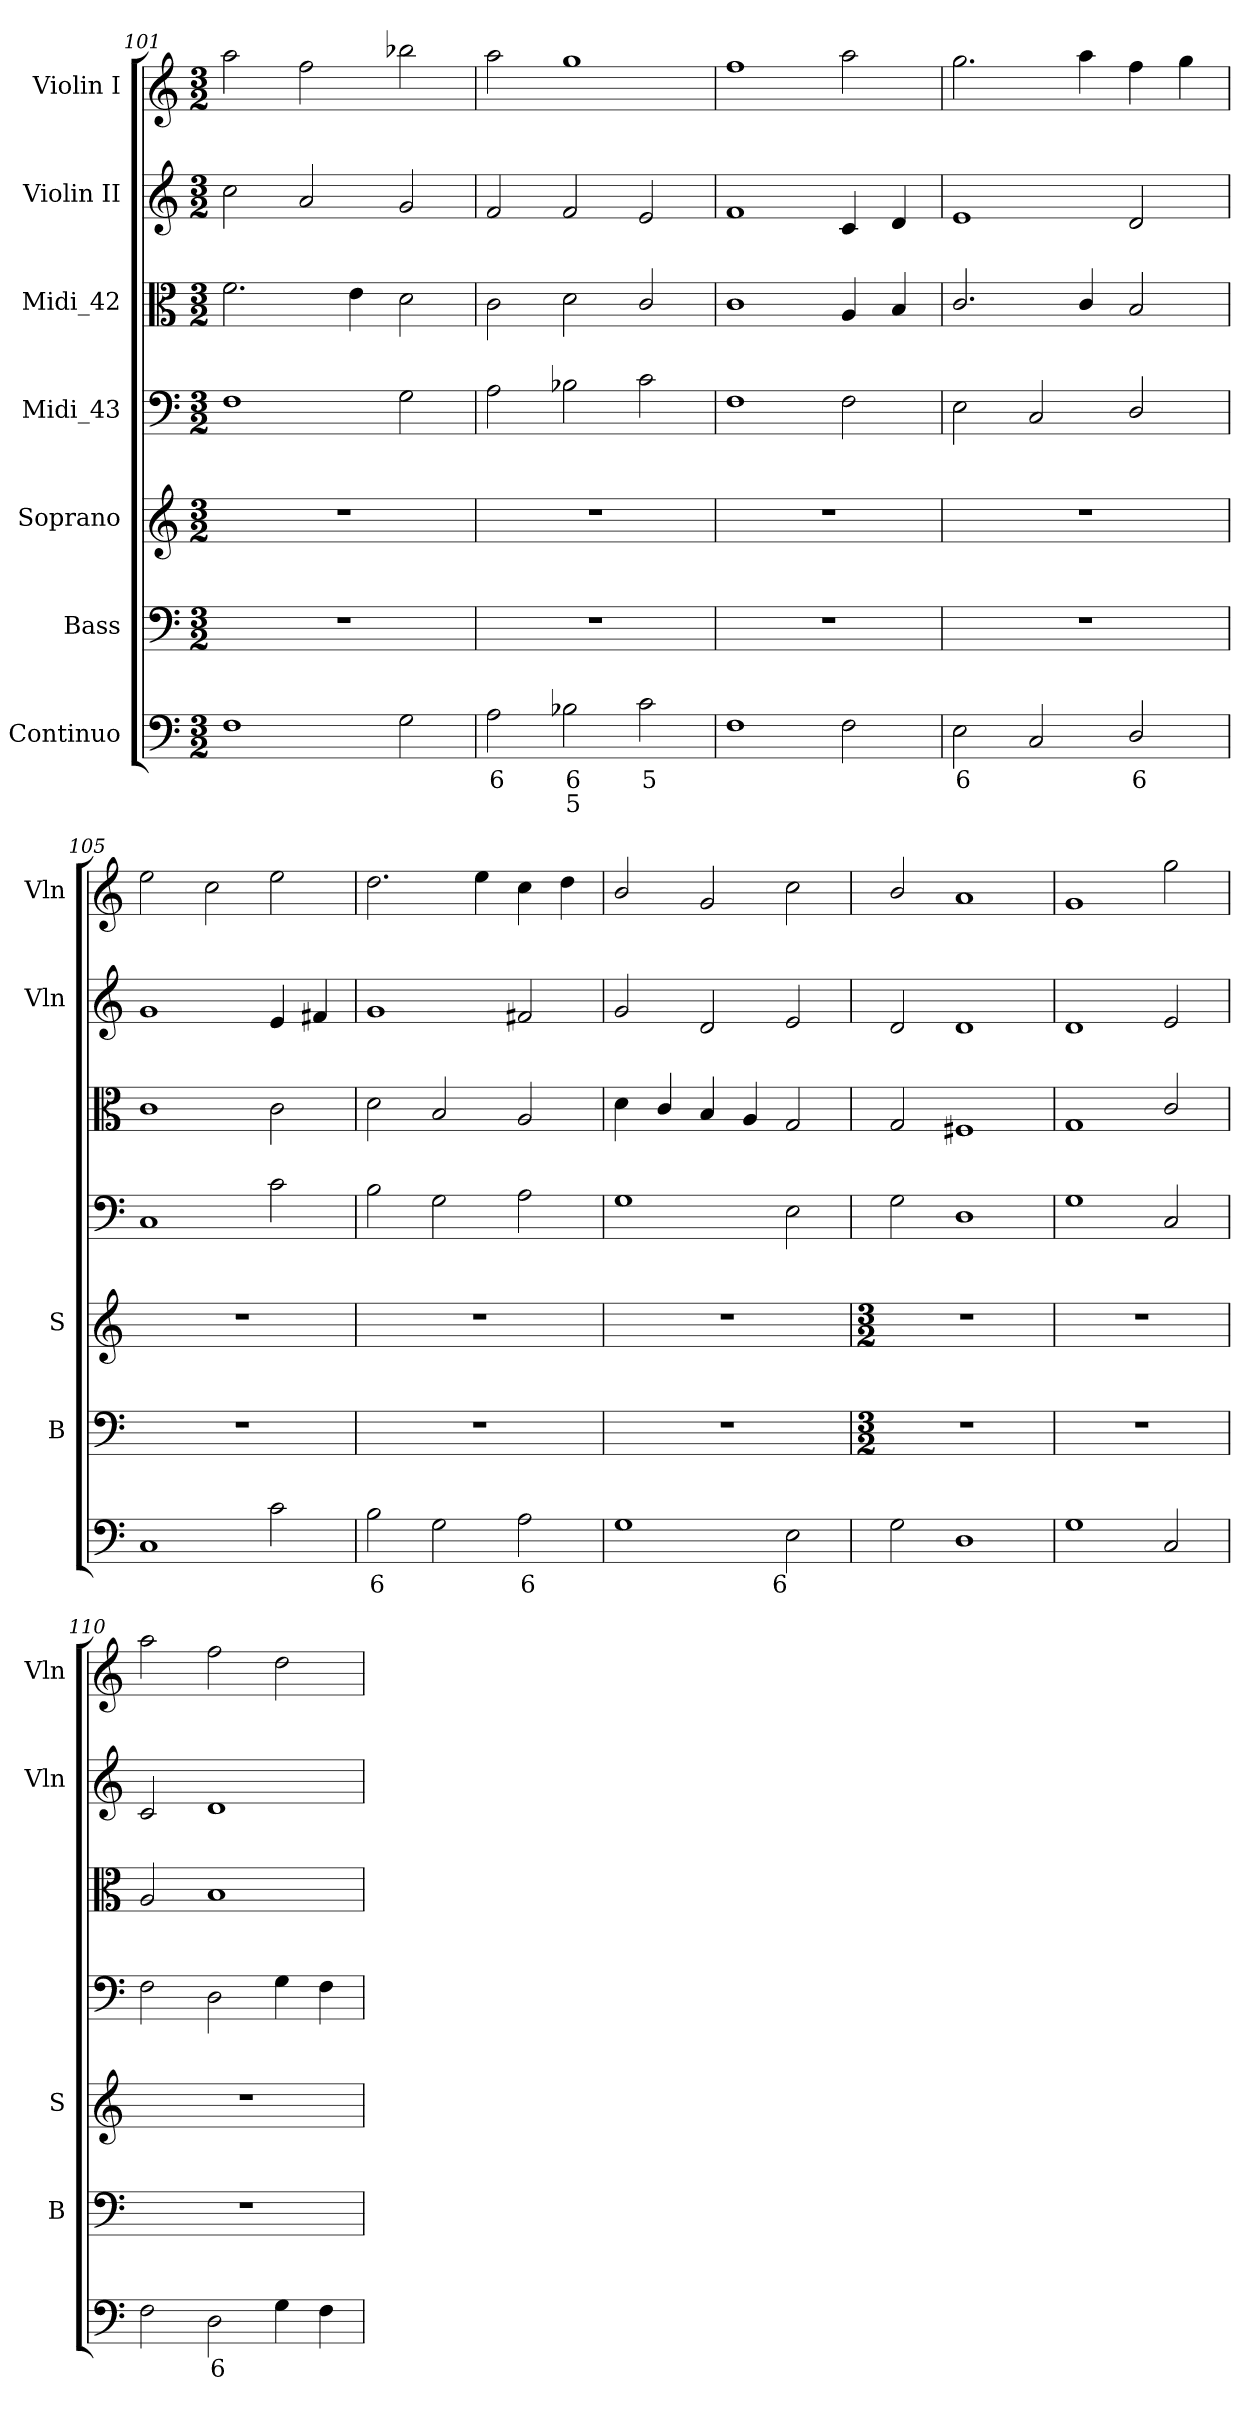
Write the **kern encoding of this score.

**kern	**text	**text	**kern	**kern	**kern	**kern	**kern	**kern
*part7	*part7	*part7	*part6	*part5	*part4	*part3	*part2	*part1
*staff7	*staff7	*staff7	*staff6	*staff5	*staff4	*staff3	*staff2	*staff1
*I"Continuo	*	*	*I"Bass	*I"Soprano	*I"Midi_43	*I"Midi_42	*I"Violin II	*I"Violin I
*	*	*	*I'B	*I'S	*	*	*I'Vln	*I'Vln
*clefF4	*	*	*clefF4	*clefG2	*clefF4	*clefC3	*clefG2	*clefG2
*k[]	*	*	*k[]	*k[]	*k[]	*k[]	*k[]	*k[]
*M3/2	*	*	*M3/2	*M3/2	*M3/2	*M3/2	*M3/2	*M3/2
=101	=101	=101	=101	=101	=101	=101	=101	=101
1F	.	.	1.r	1.r	1F	2.f\	2cc\	2aa\
.	.	.	.	.	.	.	2a/	2ff\
.	.	.	.	.	.	4e\	.	.
2G\	.	.	.	.	2G\	2d\	2g/	2bb-X\
=102	=102	=102	=102	=102	=102	=102	=102	=102
!	!LO:LY:b	!	!	!	!	!	!	!
2A\	6	.	1.r	1.r	2A\	2c\	2f/	2aa\
!	!LO:LY:b	!LO:LY:b	!	!	!	!	!	!
2B-X\	6	5	.	.	2B-X\	2d\	2f/	1gg
!	!LO:LY:b	!	!	!	!	!	!	!
2c\	5	.	.	.	2c\	2c/	2e/	.
=103	=103	=103	=103	=103	=103	=103	=103	=103
1F	.	.	1.r	1.r	1F	1c	1f	1ff
2F\	.	.	.	.	2F\	4A/	4c/	2aa\
.	.	.	.	.	.	4B/	4d/	.
=104	=104	=104	=104	=104	=104	=104	=104	=104
!	!LO:LY:b	!	!	!	!	!	!	!
2E\	6	.	1.r	1.r	2E\	2.c/	1e	2.gg\
2C/	.	.	.	.	2C/	.	.	.
.	.	.	.	.	.	4c/	.	4aa\
!	!LO:LY:b	!	!	!	!	!	!	!
2D/	6	.	.	.	2D/	2B/	2d/	4ff\
.	.	.	.	.	.	.	.	4gg\
=105	=105	=105	=105	=105	=105	=105	=105	=105
1C	.	.	1.r	1.r	1C	1c	1g	2ee\
.	.	.	.	.	.	.	.	2cc\
2c\	.	.	.	.	2c\	2c\	4e/	2ee\
.	.	.	.	.	.	.	4f#X/	.
=106	=106	=106	=106	=106	=106	=106	=106	=106
!	!LO:LY:b	!	!	!	!	!	!	!
2B\	6	.	1.r	1.r	2B\	2d\	1g	2.dd\
2G\	.	.	.	.	2G\	2B/	.	.
.	.	.	.	.	.	.	.	4ee\
!	!LO:LY:b	!	!	!	!	!	!	!
2A\	6	.	.	.	2A\	2A/	2f#X/	4cc\
.	.	.	.	.	.	.	.	4dd\
=107	=107	=107	=107	=107	=107	=107	=107	=107
1G	.	.	1.r	1.r	1G	4d\	2g/	2b/
.	.	.	.	.	.	4c/	.	.
.	.	.	.	.	.	4B/	2d/	2g/
.	.	.	.	.	.	4A/	.	.
!	!LO:LY:b	!	!	!	!	!	!	!
2E\	6	.	.	.	2E\	2G/	2e/	2cc\
!!LO:LB:g=z
=108	=108	=108	=108	=108	=108	=108	=108	=108
*	*	*	*M3/2	*M3/2	*	*	*	*
2G\	.	.	1.r	1.r	2G\	2G/	2d/	2b/
1D	.	.	.	.	1D	1F#X	1d	1a
=109	=109	=109	=109	=109	=109	=109	=109	=109
1G	.	.	1.r	1.r	1G	1G	1d	1g
2C/	.	.	.	.	2C/	2c/	2e/	2gg\
=110	=110	=110	=110	=110	=110	=110	=110	=110
2F\	.	.	1.r	1.r	2F\	2A/	2c/	2aa\
!	!LO:LY:b	!	!	!	!	!	!	!
2D\	6	.	.	.	2D\	1B	1d	2ff\
4G\	.	.	.	.	4G\	.	.	2dd\
4F\	.	.	.	.	4F\	.	.	.
=	=	=	=	=	=	=	=	=
*-	*-	*-	*-	*-	*-	*-	*-	*-
